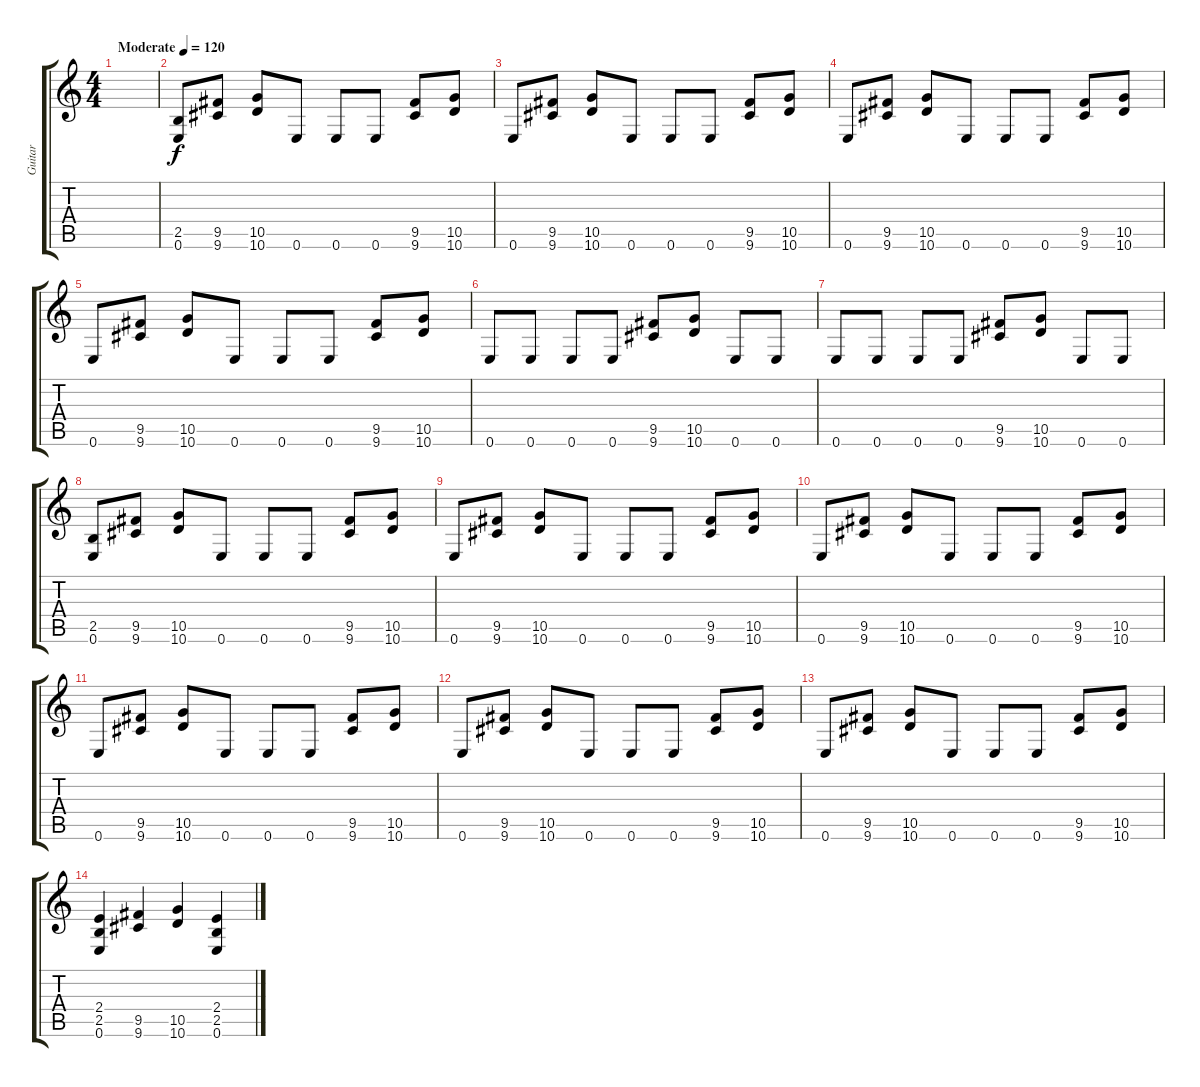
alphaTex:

\track ("Guitar" "Guitar") {instrument distortionguitar}
\staff {score tabs}
\tuning (E4 B3 G3 D3 A2 E2) {hide}
\ts (4 4)
\tempo (120 "Moderate")
\clef g2
\ks c
|
(2.5 0.6).8 (9.5 9.6).8 (10.5 10.6).8 0.6.8 0.6.8 0.6.8 (9.5 9.6).8 (10.5 10.6).8 |
0.6.8 (9.5 9.6).8 (10.5 10.6).8 0.6.8 0.6.8 0.6.8 (9.5 9.6).8 (10.5 10.6).8 |
0.6.8 (9.5 9.6).8 (10.5 10.6).8 0.6.8 0.6.8 0.6.8 (9.5 9.6).8 (10.5 10.6).8 |
0.6.8 (9.5 9.6).8 (10.5 10.6).8 0.6.8 0.6.8 0.6.8 (9.5 9.6).8 (10.5 10.6).8 |
0.6.8 0.6.8 0.6.8 0.6.8 (9.5 9.6).8 (10.5 10.6).8 0.6.8 0.6.8 |
0.6.8 0.6.8 0.6.8 0.6.8 (9.5 9.6).8 (10.5 10.6).8 0.6.8 0.6.8 |
(2.5 0.6).8 (9.5 9.6).8 (10.5 10.6).8 0.6.8 0.6.8 0.6.8 (9.5 9.6).8 (10.5 10.6).8 |
0.6.8 (9.5 9.6).8 (10.5 10.6).8 0.6.8 0.6.8 0.6.8 (9.5 9.6).8 (10.5 10.6).8 |
0.6.8 (9.5 9.6).8 (10.5 10.6).8 0.6.8 0.6.8 0.6.8 (9.5 9.6).8 (10.5 10.6).8 |
0.6.8 (9.5 9.6).8 (10.5 10.6).8 0.6.8 0.6.8 0.6.8 (9.5 9.6).8 (10.5 10.6).8 |
0.6.8 (9.5 9.6).8 (10.5 10.6).8 0.6.8 0.6.8 0.6.8 (9.5 9.6).8 (10.5 10.6).8 |
0.6.8 (9.5 9.6).8 (10.5 10.6).8 0.6.8 0.6.8 0.6.8 (9.5 9.6).8 (10.5 10.6).8 |
(2.4 2.5 0.6).4 (9.5 9.6).4 (10.5 10.6).4 (2.4 2.5 0.6).4
